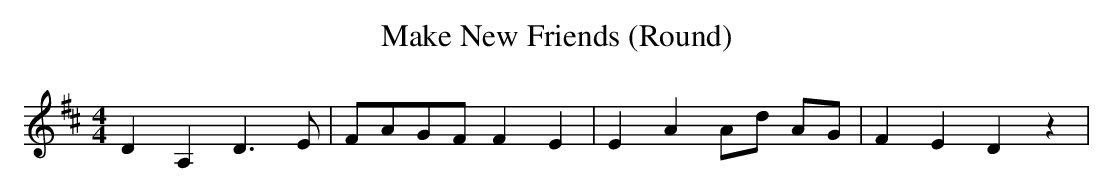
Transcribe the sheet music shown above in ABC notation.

X:1
T:Make New Friends (Round)
M:4/4
L:1/4
K:D
 D A, D3/2 E/2|F/2-A/2G/2-F/2 F- E| E A A/2d/2 A/2G/2| F E D z|
